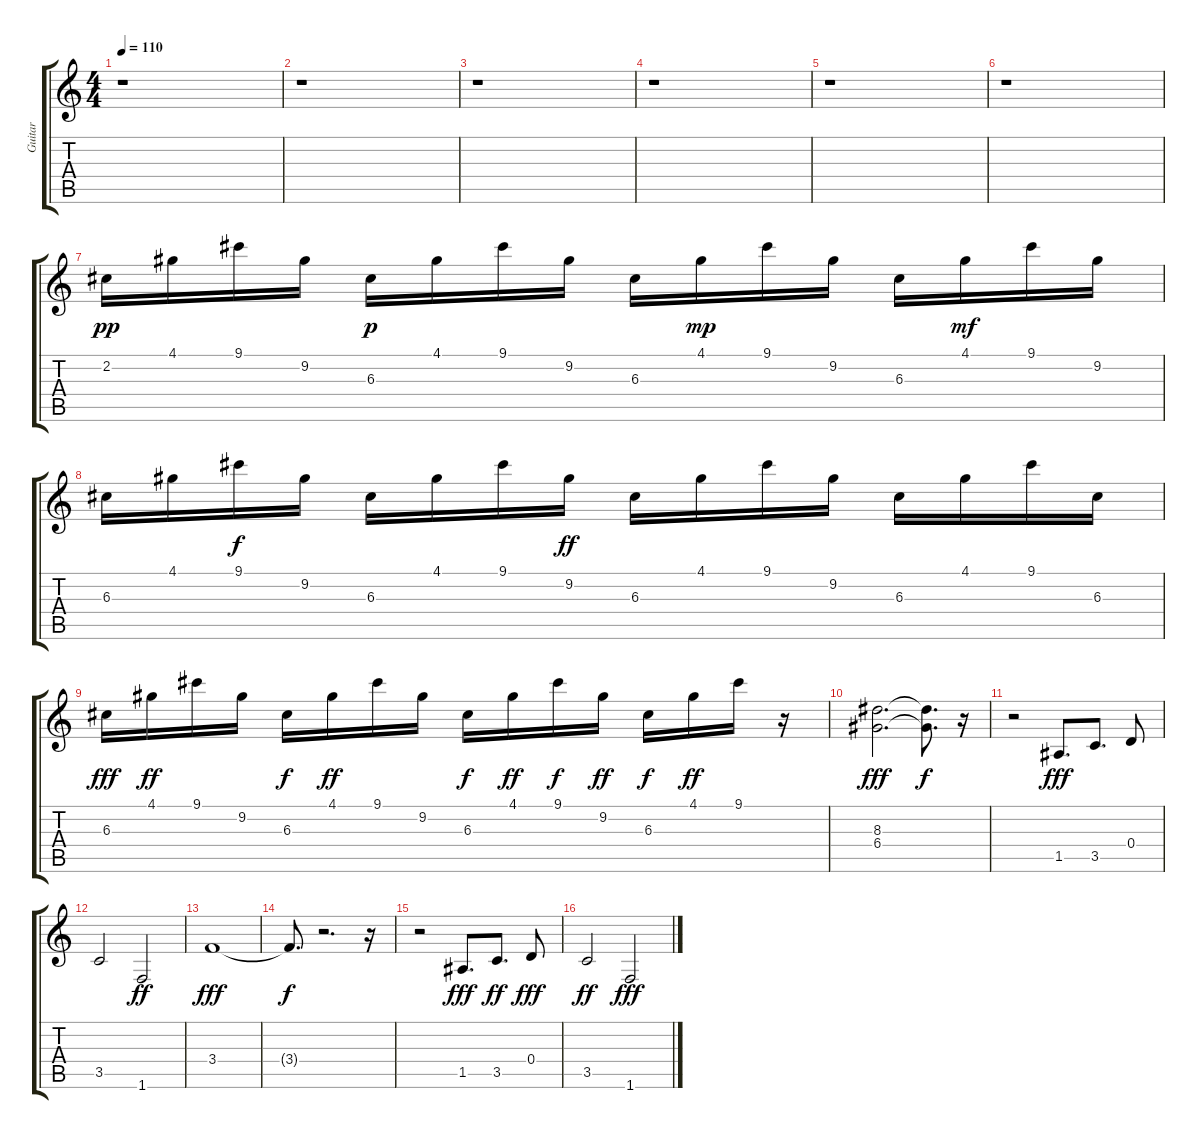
\track ("Guitar" "Guitar") {instrument electricguitarclean}
\staff {score tabs}
\tuning (E4 B3 G3 D3 A2 E2) {hide}
\ts (4 4)
\tempo 110
\clef g2
\ks c
r.1{dy fff} |
r.1 |
r.1 |
r.1 |
r.1 |
r.1 |
2.2.16{dy pp} 4.1.16 9.1.16 9.2.16 6.3.16{dy p} 4.1.16 9.1.16 9.2.16 6.3.16 4.1.16{dy mp} 9.1.16 9.2.16 6.3.16 4.1.16{dy mf} 9.1.16 9.2.16 |
6.3.16 4.1.16 9.1.16{dy f} 9.2.16 6.3.16 4.1.16 9.1.16 9.2.16{dy ff} 6.3.16 4.1.16 9.1.16 9.2.16 6.3.16 4.1.16 9.1.16 6.3.16 |
6.3.16{dy fff} 4.1.16{dy ff} 9.1.16 9.2.16 6.3.16{dy f} 4.1.16{dy ff} 9.1.16 9.2.16 6.3.16{dy f} 4.1.16{dy ff} 9.1.16{dy f} 9.2.16{dy ff} 6.3.16{dy f} 4.1.16{dy ff} 9.1.16 r.16 |
(8.3 6.4).2{d dy fff} (8.3{t} 6.4{t}).8{d dy f} r.16 |
r.2 1.5.8{d dy fff} 3.5.8{d} 0.4.8 |
3.5.2 1.6.2{dy ff} |
3.4.1{dy fff} |
3.4{t}.8{d dy f} r.2{d} r.16 |
r.2 1.5.8{d dy fff} 3.5.8{d dy ff} 0.4.8{dy fff} |
3.5.2{dy ff} 1.6.2{dy fff}
